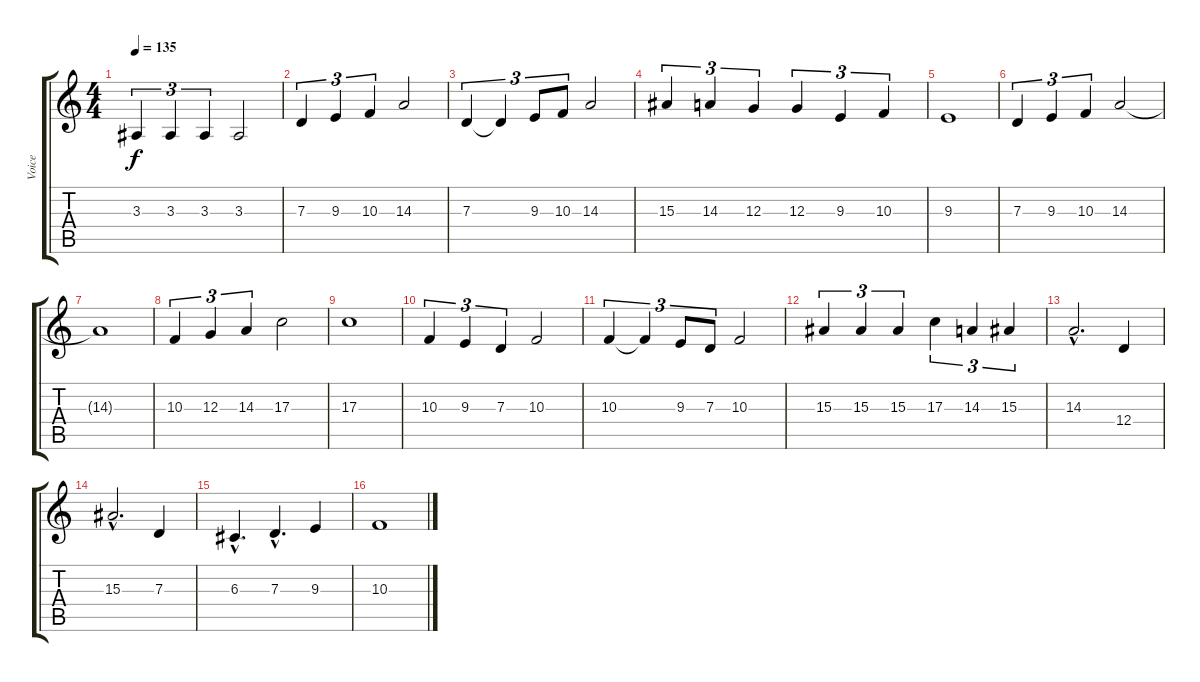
\track ("Voice" "Voice") {instrument tenorsax}
\staff {score tabs}
\tuning (E4 B3 G3 D3 A2 E2) {hide}
\ts (4 4)
\tempo 135
\clef g2
\ks c
3.3.4{tu (3 2) dy f} 3.3.4{tu (3 2)} 3.3.4{tu (3 2)} 3.3.2 |
7.3.4{tu (3 2) volume 13 instrument tenorsax} 9.3.4{tu (3 2)} 10.3.4{tu (3 2)} 14.3.2 |
7.3.4{tu (3 2)} 7.3{t}.4{tu (3 2)} 9.3.8{tu (3 2)} 10.3.8{tu (3 2)} 14.3.2 |
15.3.4{tu (3 2)} 14.3.4{tu (3 2)} 12.3.4{tu (3 2)} 12.3.4{tu (3 2)} 9.3.4{tu (3 2)} 10.3.4{tu (3 2)} |
9.3.1 |
7.3.4{tu (3 2) volume 16 instrument tenorsax} 9.3.4{tu (3 2)} 10.3.4{tu (3 2)} 14.3.2 |
14.3{t}.1 |
10.3.4{tu (3 2)} 12.3.4{tu (3 2)} 14.3.4{tu (3 2)} 17.3.2 |
17.3.1 |
10.3.4{tu (3 2)} 9.3.4{tu (3 2)} 7.3.4{tu (3 2)} 10.3.2 |
10.3.4{tu (3 2)} 10.3{t}.4{tu (3 2)} 9.3.8{tu (3 2)} 7.3.8{tu (3 2)} 10.3.2 |
15.3.4{tu (3 2)} 15.3.4{tu (3 2)} 15.3.4{tu (3 2)} 17.3.4{tu (3 2)} 14.3.4{tu (3 2)} 15.3.4{tu (3 2)} |
14.3{hac}.2{d} 12.4.4 |
15.3{hac}.2{d} 7.3.4 |
6.3{hac}.4{d} 7.3{hac}.4{d} 9.3.4 |
10.3.1
